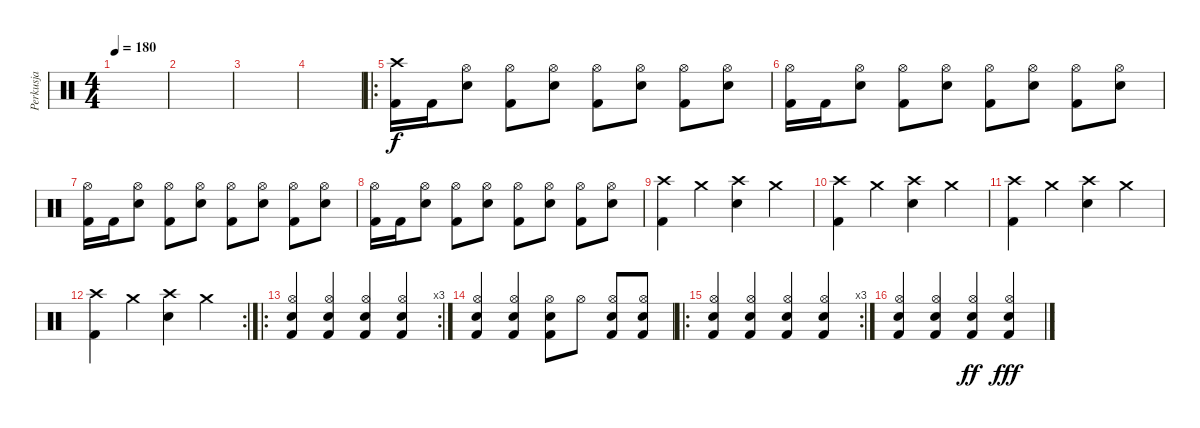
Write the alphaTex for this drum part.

\track ("Perkusja" "Perkusja") {instrument percussion}
\staff {score}
\articulation defaults
\ts (4 4)
\tempo 180
\clef neutral
\ks c
|
|
|
|
\ro
("Crash high (hit)" "Kick (hit) 2").16 "Kick (hit) 2".16 ("Hi-Hat (open)" "Electric Snare (hit)").8 ("Hi-Hat (open)" "Kick (hit) 2").8 ("Hi-Hat (open)" "Electric Snare (hit)").8 ("Hi-Hat (open)" "Kick (hit) 2").8 ("Hi-Hat (open)" "Electric Snare (hit)").8 ("Hi-Hat (open)" "Kick (hit) 2").8 ("Hi-Hat (open)" "Electric Snare (hit)").8 |
("Hi-Hat (open)" "Kick (hit) 2").16 "Kick (hit) 2".16 ("Hi-Hat (open)" "Electric Snare (hit)").8 ("Hi-Hat (open)" "Kick (hit) 2").8 ("Hi-Hat (open)" "Electric Snare (hit)").8 ("Hi-Hat (open)" "Kick (hit) 2").8 ("Hi-Hat (open)" "Electric Snare (hit)").8 ("Hi-Hat (open)" "Kick (hit) 2").8 ("Hi-Hat (open)" "Electric Snare (hit)").8 |
("Hi-Hat (open)" "Kick (hit) 2").16 "Kick (hit) 2".16 ("Hi-Hat (open)" "Electric Snare (hit)").8 ("Hi-Hat (open)" "Kick (hit) 2").8 ("Hi-Hat (open)" "Electric Snare (hit)").8 ("Hi-Hat (open)" "Kick (hit) 2").8 ("Hi-Hat (open)" "Electric Snare (hit)").8 ("Hi-Hat (open)" "Kick (hit) 2").8 ("Hi-Hat (open)" "Electric Snare (hit)").8 |
("Hi-Hat (open)" "Kick (hit) 2").16 "Kick (hit) 2".16 ("Hi-Hat (open)" "Electric Snare (hit)").8 ("Hi-Hat (open)" "Kick (hit) 2").8 ("Hi-Hat (open)" "Electric Snare (hit)").8 ("Hi-Hat (open)" "Kick (hit) 2").8 ("Hi-Hat (open)" "Electric Snare (hit)").8 ("Hi-Hat (open)" "Kick (hit) 2").8 ("Hi-Hat (open)" "Electric Snare (hit)").8 |
("Crash high (hit)" "Kick (hit) 2").4 "Crash medium (hit)".4 ("Crash high (hit)" "Electric Snare (hit)").4 "Crash medium (hit)".4 |
("Crash high (hit)" "Kick (hit) 2").4 "Crash medium (hit)".4 ("Crash high (hit)" "Electric Snare (hit)").4 "Crash medium (hit)".4 |
("Crash high (hit)" "Kick (hit) 2").4 "Crash medium (hit)".4 ("Crash high (hit)" "Electric Snare (hit)").4 "Crash medium (hit)".4 |
\rc 2
("Crash high (hit)" "Kick (hit) 2").4 "Crash medium (hit)".4 ("Crash high (hit)" "Electric Snare (hit)").4 "Crash medium (hit)".4 |
\ro
\rc 3
("Hi-Hat (open)" "Electric Snare (hit)" "Kick (hit) 2").4 ("Hi-Hat (open)" "Electric Snare (hit)" "Kick (hit) 2").4 ("Hi-Hat (open)" "Electric Snare (hit)" "Kick (hit) 2").4 ("Hi-Hat (open)" "Electric Snare (hit)" "Kick (hit) 2").4 |
("Hi-Hat (open)" "Electric Snare (hit)" "Kick (hit) 2").4 ("Hi-Hat (open)" "Electric Snare (hit)" "Kick (hit) 2").4 ("Hi-Hat (open)" "Electric Snare (hit)" "Kick (hit) 2").8 "Hi-Hat (open)".8 ("Hi-Hat (open)" "Electric Snare (hit)" "Kick (hit) 2").8 ("Hi-Hat (open)" "Electric Snare (hit)" "Kick (hit) 2").8 |
\ro
\rc 3
("Hi-Hat (open)" "Electric Snare (hit)" "Kick (hit) 2").4 ("Hi-Hat (open)" "Electric Snare (hit)" "Kick (hit) 2").4 ("Hi-Hat (open)" "Electric Snare (hit)" "Kick (hit) 2").4 ("Hi-Hat (open)" "Electric Snare (hit)" "Kick (hit) 2").4 |
("Hi-Hat (open)" "Electric Snare (hit)" "Kick (hit) 2").4 ("Hi-Hat (open)" "Electric Snare (hit)" "Kick (hit) 2").4 ("Hi-Hat (open)" "Electric Snare (hit)" "Kick (hit) 2").4{dy ff} ("Hi-Hat (open)" "Electric Snare (hit)" "Kick (hit) 2").4{dy fff}
